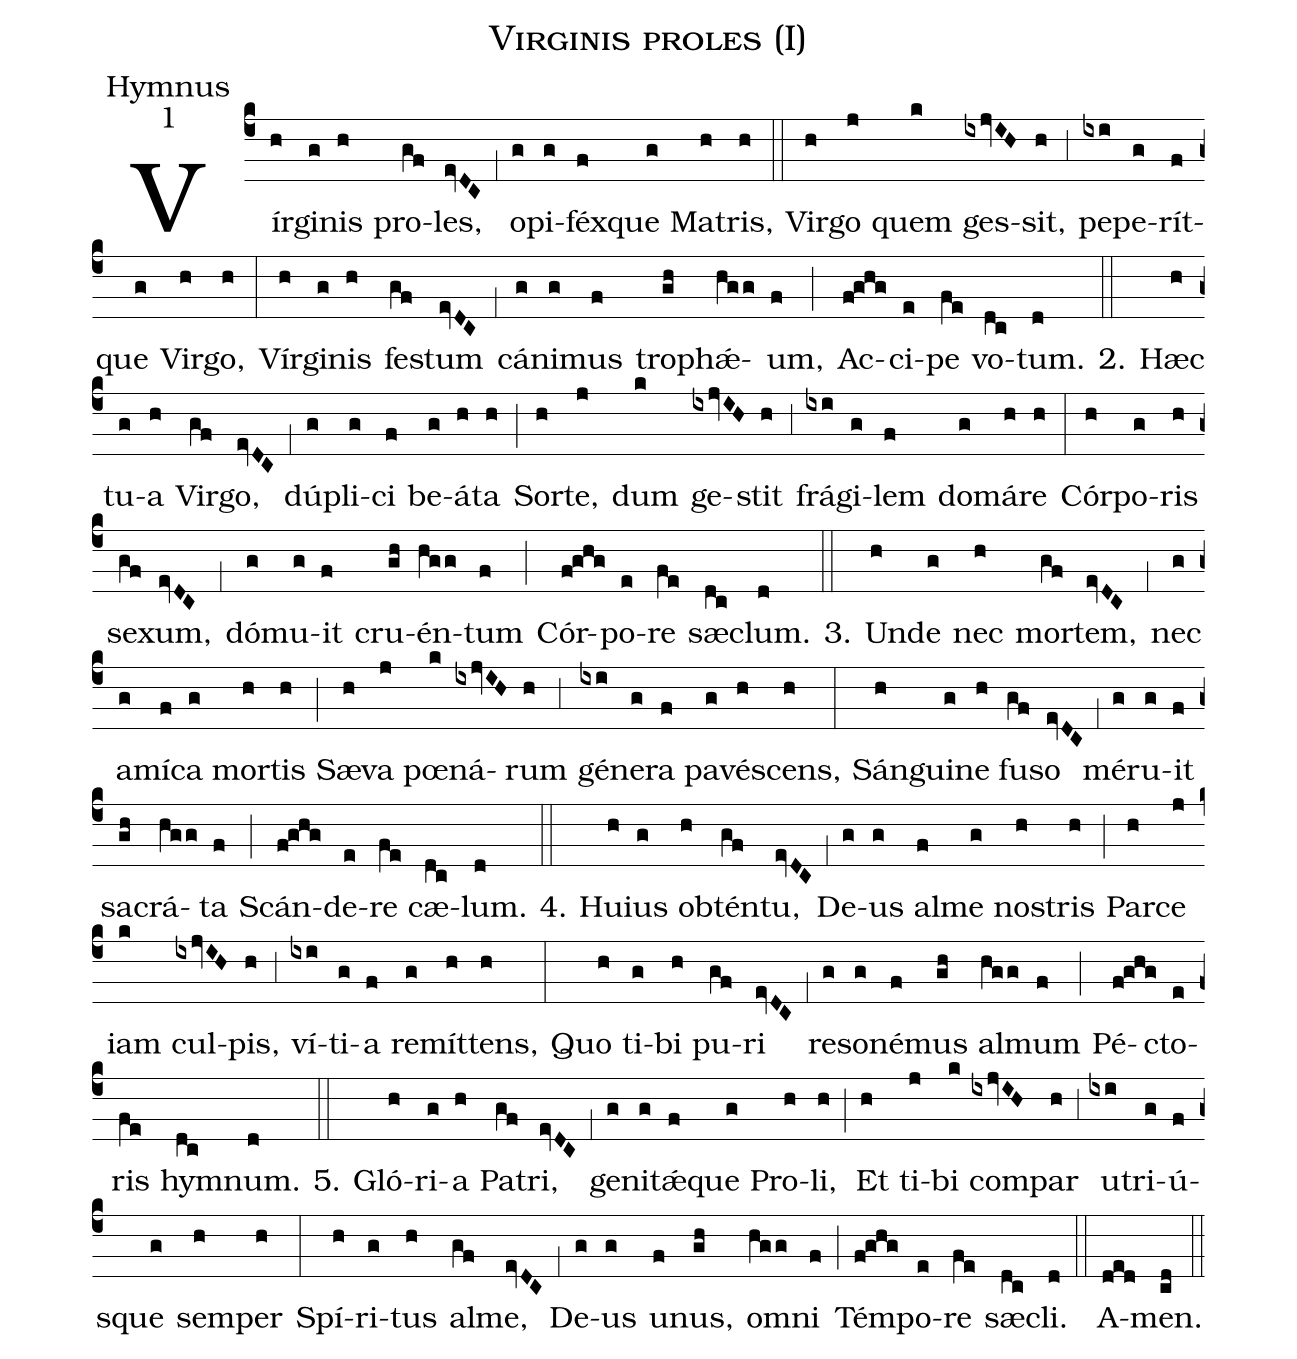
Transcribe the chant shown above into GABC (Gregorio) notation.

name:Virginis proles (I);
office-part:Hymnus;
mode:1;
%%
(c4) Vír(h)gi(g)nis(h) pro(gf)les,(evDC) (,1) o(g)pi(g)féx(f)que(g) Ma(h)tris,(h) (::)
Vir(h)go(j) quem(k) ges(ixjvIH)sit,(h) (,3) pe(ixi)pe(g)rít(f)que(g) Vir(h)go,(h) (:)
Vír(h)gi(g)nis(h) fe(gf)stum(evDC) (,1) cá(g)ni(g)mus(f) tro(gh)ph{<sp>'ae</sp>}(hgg)um,(f) (;) Ac(f!ghg)ci(e)pe(fe) vo(dc)tum.(d) 2.(::) Hæc(h) tu(g)a(h) Vir(gf)go,(evDC) (,1) dú(g)pli(g)ci(f) be(g)á(h)ta(h) (;) Sor(h)te,(j) dum(k) ge(ixjvIH)stit(h) (,3) frá(ixi)gi(g)lem(f) do(g)má(h)re(h) (:)
Cór(h)po(g)ris(h) se(gf)xum,(evDC) (,1) dó(g)mu(g)it(f) cru(gh)én(hgg)tum(f) (;) Cór(f!ghg)po(e)re(fe) sæ(dc)clum.(d) 3.(::) Un(h)de(g) nec(h) mor(gf)tem,(evDC) (,1) nec(g) a(g)mí(f)ca(g) mor(h)tis(h) (;) Sæ(h)va(j) pœ(k)ná(ixjvIH)rum(h) (,3) gé(ixi)ne(g)ra(f) pa(g)vé(h)scens,(h) (:)
Sán(h)gui(g)ne(h) fu(gf)so(evDC) (,1) mé(g)ru(g)it(f) sa(gh)crá(hgg)ta(f) (;) Scán(f!ghg)de(e)re(fe) cæ(dc)lum.(d) 4.(::) Hu(h)ius(g) ob(h)tén(gf)tu,(evDC) (,1) De(g)us(g) al(f)me(g) no(h)stris(h) (;) Par(h)ce(j) iam(k) cul(ixjvIH)pis,(h) (,3) ví(ixi)ti(g)a(f) re(g)mít(h)tens,(h) (:)
Quo(h) ti(g)bi(h) pu(gf)ri(evDC) (,1) re(g)so(g)né(f)mus(gh) al(hgg)mum(f) (;) Pé(f!ghg)cto(e)ris(fe) hy(dc)mnum.(d) 5.(::) Gló(h)ri(g)a(h) Pa(gf)tri,(evDC) (,1) ge(g)ni(g)t{<sp>'ae</sp>}(f)que(g) Pro(h)li,(h) (;) Et(h) ti(j)bi(k) com(ixjvIH)par(h) (,3) u(ixi)tri(g)ú(f)sque(g) sem(h)per(h) (:)
Spí(h)ri(g)tus(h) al(gf)me,(evDC) (,1) De(g)us(g) u(f)nus,(gh) om(hgg)ni(f) (;) Tém(f!ghg)po(e)re(fe) sæ(dc)cli.(d) (::)
A(ded)men.(cd) (::)
